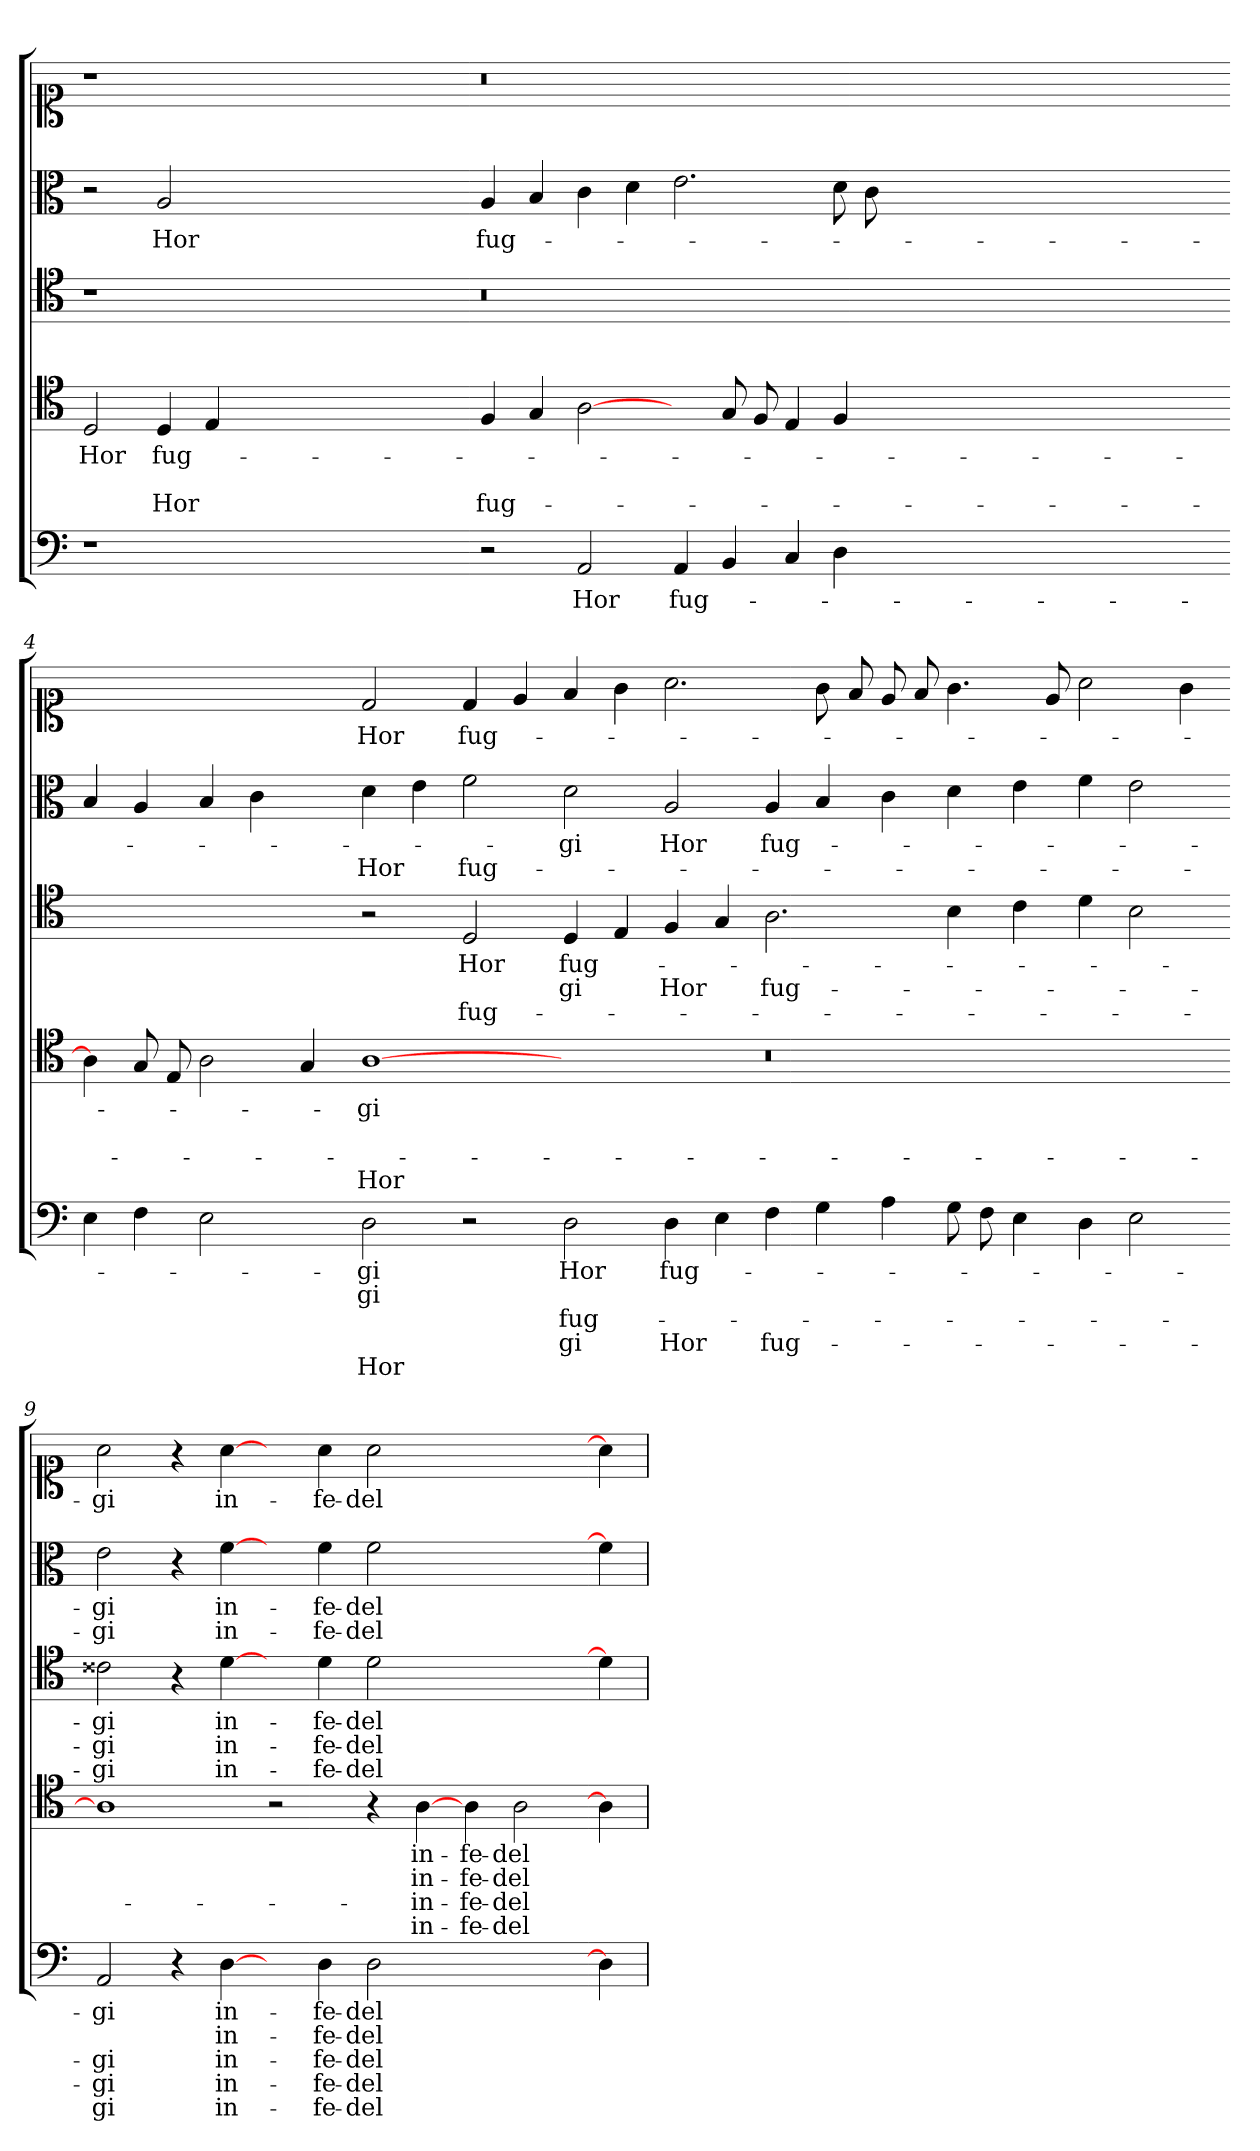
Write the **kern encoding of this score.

**kern	**text	**text	**text	**text	**text	**kern	**text	**text	**text	**text	**kern	**text	**text	**text	**kern	**text	**text	**kern	**text
*part5	*part5	*part5	*part5	*part5	*part5	*part4	*part4	*part4	*part4	*part4	*part3	*part3	*part3	*part3	*part2	*part2	*part2	*part1	*part1
*staff5	*staff5	*staff5	*staff5	*staff5	*staff5	*staff4	*staff4	*staff4	*staff4	*staff4	*staff3	*staff3	*staff3	*staff3	*staff2	*staff2	*staff2	*staff1	*staff1
*clefF4	*	*	*	*	*	*clefC4	*	*	*	*	*clefC4	*	*	*	*clefC3	*	*	*clefC1	*
*k[]	*	*	*	*	*	*k[]	*	*	*	*	*k[]	*	*	*	*k[]	*	*	*k[]	*
=1	=1	=1	=1	=1	=1	=1	=1	=1	=1	=1	=1	=1	=1	=1	=1	=1	=1	=1	=1
1r	.	.	.	.	.	2D	Hor	.	.	.	1r	.	.	.	2r	.	.	1r	.
.	.	.	.	.	.	4D	fug-	.	Hor	.	.	.	.	.	2A	Hor	.	.	.
.	.	.	.	.	.	4E	.	.	.	.	.	.	.	.	.	.	.	.	.
0.ryy	.	.	.	.	.	0.ryy	.	.	.	.	0.ryy	.	.	.	0.ryy	.	.	0.ryy	.
=2-	=2-	=2-	=2-	=2-	=2-	=2-	=2-	=2-	=2-	=2-	=2-	=2-	=2-	=2-	=2-	=2-	=2-	=2-	=2-
2r	.	.	.	.	.	4F	.	.	fug-	.	0.r	.	.	.	4A	fug-	.	0.r	.
.	.	.	.	.	.	4G	.	.	.	.	.	.	.	.	4B	.	.	.	.
2AA	Hor	.	.	.	.	[2A	.	.	.	.	.	.	.	.	4c	.	.	.	.
.	.	.	.	.	.	.	.	.	.	.	.	.	.	.	4d	.	.	.	.
4AA	fug-	.	.	.	.	4ryy	.	.	.	.	.	.	.	.	2.e	.	.	.	.
4BB	.	.	.	.	.	8G	.	.	.	.	.	.	.	.	.	.	.	.	.
.	.	.	.	.	.	8F	.	.	.	.	.	.	.	.	.	.	.	.	.
4C	.	.	.	.	.	4E	.	.	.	.	.	.	.	.	.	.	.	.	.
4D	.	.	.	.	.	4F	.	.	.	.	.	.	.	.	8d	.	.	.	.
.	.	.	.	.	.	.	.	.	.	.	.	.	.	.	8c	.	.	.	.
0.ryy	.	.	.	.	.	0.ryy	.	.	.	.	.	.	.	.	0.ryy	.	.	.	.
.	.	.	.	.	.	.	.	.	.	.	1ryy	.	.	.	.	.	.	1ryy	.
.	.	.	.	.	.	.	.	.	.	.	1ryy	.	.	.	.	.	.	1ryy	.
=4-	=4-	=4-	=4-	=4-	=4-	=4-	=4-	=4-	=4-	=4-	=4-	=4-	=4-	=4-	=4-	=4-	=4-	=4-	=4-
4E	.	.	.	.	.	4A]	.	.	.	.	1ryy	.	.	.	4B	.	.	1ryy	.
4F	.	.	.	.	.	8G	.	.	.	.	.	.	.	.	4A	.	.	.	.
.	.	.	.	.	.	8E	.	.	.	.	.	.	.	.	.	.	.	.	.
2E	.	.	.	.	.	2A	.	.	.	.	.	.	.	.	4B	.	.	.	.
.	.	.	.	.	.	.	.	.	.	.	.	.	.	.	4c	.	.	.	.
4ryy	.	.	.	.	.	4G	.	.	.	.	4ryy	.	.	.	4ryy	.	.	4ryy	.
=5-	=5-	=5-	=5-	=5-	=5-	=5-	=5-	=5-	=5-	=5-	=5-	=5-	=5-	=5-	=5-	=5-	=5-	=5-	=5-
2D	gi	gi	.	.	Hor	[1A	gi	.	.	Hor	2r	.	.	.	4d	.	Hor	2d	Hor
.	.	.	.	.	.	.	.	.	.	.	.	.	.	.	4e	.	.	.	.
2r	.	.	.	.	.	.	.	.	.	.	2D	Hor	.	fug-	2f	.	fug-	4d	fug-
.	.	.	.	.	.	.	.	.	.	.	.	.	.	.	.	.	.	4e	.
2D	Hor	.	fug-	gi	.	1ryy	.	.	.	.	4D	fug-	gi	.	2d	gi	.	4f	.
.	.	.	.	.	.	.	.	.	.	.	4E	.	.	.	.	.	.	4g	.
4D	fug-	.	.	Hor	.	.	.	.	.	.	4F	.	Hor	.	2A	Hor	.	2.a	.
4E	.	.	.	.	.	.	.	.	.	.	4G	.	.	.	.	.	.	.	.
4F	.	.	.	fug-	.	0r	.	.	.	.	2.A	.	fug-	.	4A	fug-	.	.	.
4G	.	.	.	.	.	.	.	.	.	.	.	.	.	.	4B	.	.	8g	.
.	.	.	.	.	.	.	.	.	.	.	.	.	.	.	.	.	.	8f	.
4A	.	.	.	.	.	.	.	.	.	.	.	.	.	.	4c	.	.	8e	.
.	.	.	.	.	.	.	.	.	.	.	.	.	.	.	.	.	.	8f	.
8G	.	.	.	.	.	.	.	.	.	.	4B	.	.	.	4d	.	.	4.g	.
8F	.	.	.	.	.	.	.	.	.	.	.	.	.	.	.	.	.	.	.
4E	.	.	.	.	.	.	.	.	.	.	4c	.	.	.	4e	.	.	.	.
.	.	.	.	.	.	.	.	.	.	.	.	.	.	.	.	.	.	8e	.
4D	.	.	.	.	.	.	.	.	.	.	4d	.	.	.	4f	.	.	2a	.
2E	.	.	.	.	.	.	.	.	.	.	2B	.	.	.	2e	.	.	.	.
.	.	.	.	.	.	.	.	.	.	.	.	.	.	.	.	.	.	4g	.
=9-	=9-	=9-	=9-	=9-	=9-	=9-	=9-	=9-	=9-	=9-	=9-	=9-	=9-	=9-	=9-	=9-	=9-	=9-	=9-
2AA	gi	.	gi	gi	gi	1A]	.	.	.	.	2c##X	gi	gi	gi	2e	gi	gi	2a	gi
4r	.	.	.	.	.	.	.	.	.	.	4r	.	.	.	4r	.	.	4r	.
[4D	in-	in-	in-	in-	in-	.	.	.	.	.	[4d	in-	in-	in-	[4f	in-	in-	[4a	in-
4ryy	.	.	.	.	.	2r	.	.	.	.	4ryy	.	.	.	4ryy	.	.	4ryy	.
4D	fe-	fe-	fe-	fe-	fe-	.	.	.	.	.	4d	fe-	fe-	fe-	4f	fe-	fe-	4a	fe-
2D	del	del	del	del	del	4r	.	.	.	.	2d	del	del	del	2f	del	del	2a	del
.	.	.	.	.	.	[4A	in-	in-	in-	in-	.	.	.	.	.	.	.	.	.
2.ryy	.	.	.	.	.	4A	fe-	fe-	fe-	fe-	2.ryy	.	.	.	2.ryy	.	.	2.ryy	.
.	.	.	.	.	.	2A	del	del	del	del	.	.	.	.	.	.	.	.	.
=10-	=10-	=10-	=10-	=10-	=10-	=10-	=10-	=10-	=10-	=10-	=10-	=10-	=10-	=10-	=10-	=10-	=10-	=10-	=10-
4D]	.	.	.	.	.	4A]	.	.	.	.	4d]	.	.	.	4f]	.	.	4a]	.
=	=	=	=	=	=	=	=	=	=	=	=	=	=	=	=	=	=	=	=
*-	*-	*-	*-	*-	*-	*-	*-	*-	*-	*-	*-	*-	*-	*-	*-	*-	*-	*-	*-
